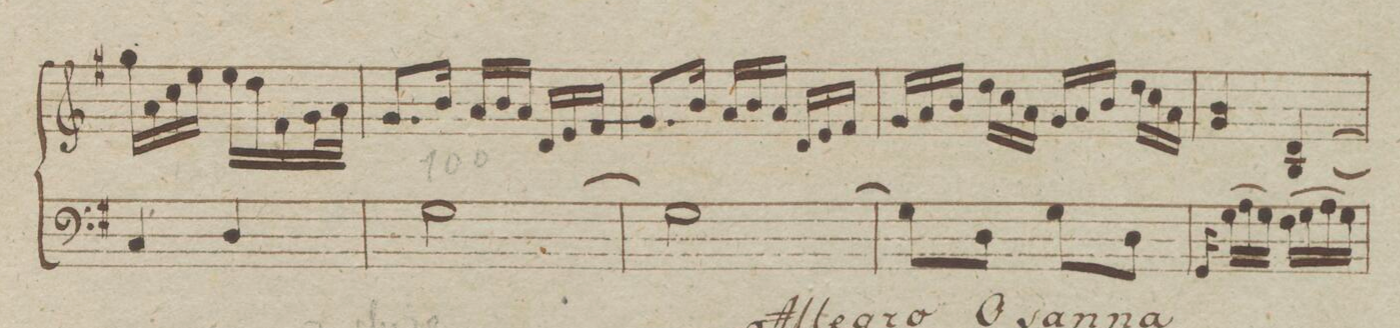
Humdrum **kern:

**kern
*I"Organo.
*clefF4
*k[f#]
*met(c)
*M2/4
4C/
4D/
=177
[2G\
=178
2G\_
=179
8G\L]
8D\J
8G\L
8D\J
=180
16GG/
(16G\LL
16A\
16G\JJ)
(16F#\LL
16G\
16A\
16G\JJ)
=181
*-
